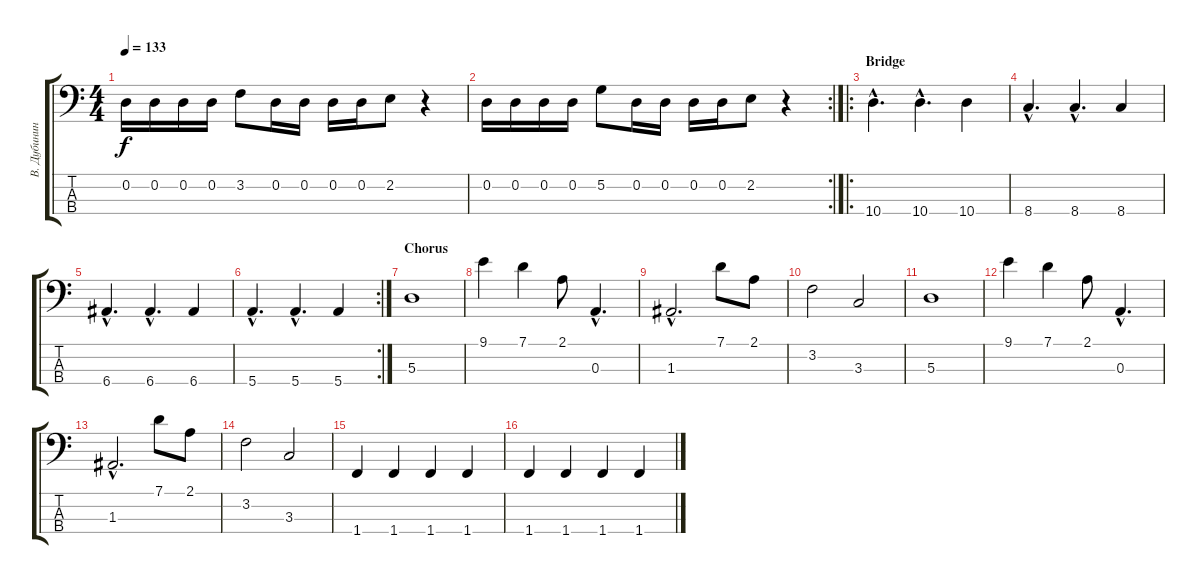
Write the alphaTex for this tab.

\track ("В. Дубинин " "В. Дубинин") {instrument electricbassfinger}
\staff {score tabs}
\tuning (G2 D2 A1 E1) {hide}
\ts (4 4)
\tempo 133
\clef f4
\ks c
0.2.16{dy f} 0.2.16 0.2.16 0.2.16 3.2.8 0.2.16 0.2.16 0.2.16 0.2.16 2.2.8 r.4 |
\rc 2
0.2.16 0.2.16 0.2.16 0.2.16 5.2.8 0.2.16 0.2.16 0.2.16 0.2.16 2.2.8 r.4 |
\ro
\section ("" "Bridge")
10.4{hac}.4{d} 10.4{hac}.4{d} 10.4.4 |
8.4{hac}.4{d} 8.4{hac}.4{d} 8.4.4 |
6.4{hac}.4{d} 6.4{hac}.4{d} 6.4.4 |
\rc 2
5.4{hac}.4{d} 5.4{hac}.4{d} 5.4.4 |
\section ("" "Chorus")
5.3.1 |
9.1.4 7.1.4 2.1.8 0.3{hac}.4{d} |
1.3{hac}.2{d} 7.1.8 2.1.8 |
3.2.2 3.3.2 |
5.3.1 |
9.1.4 7.1.4 2.1.8 0.3{hac}.4{d} |
1.3{hac}.2{d} 7.1.8 2.1.8 |
3.2.2 3.3.2 |
1.4.4 1.4.4 1.4.4 1.4.4 |
1.4.4 1.4.4 1.4.4 1.4.4
